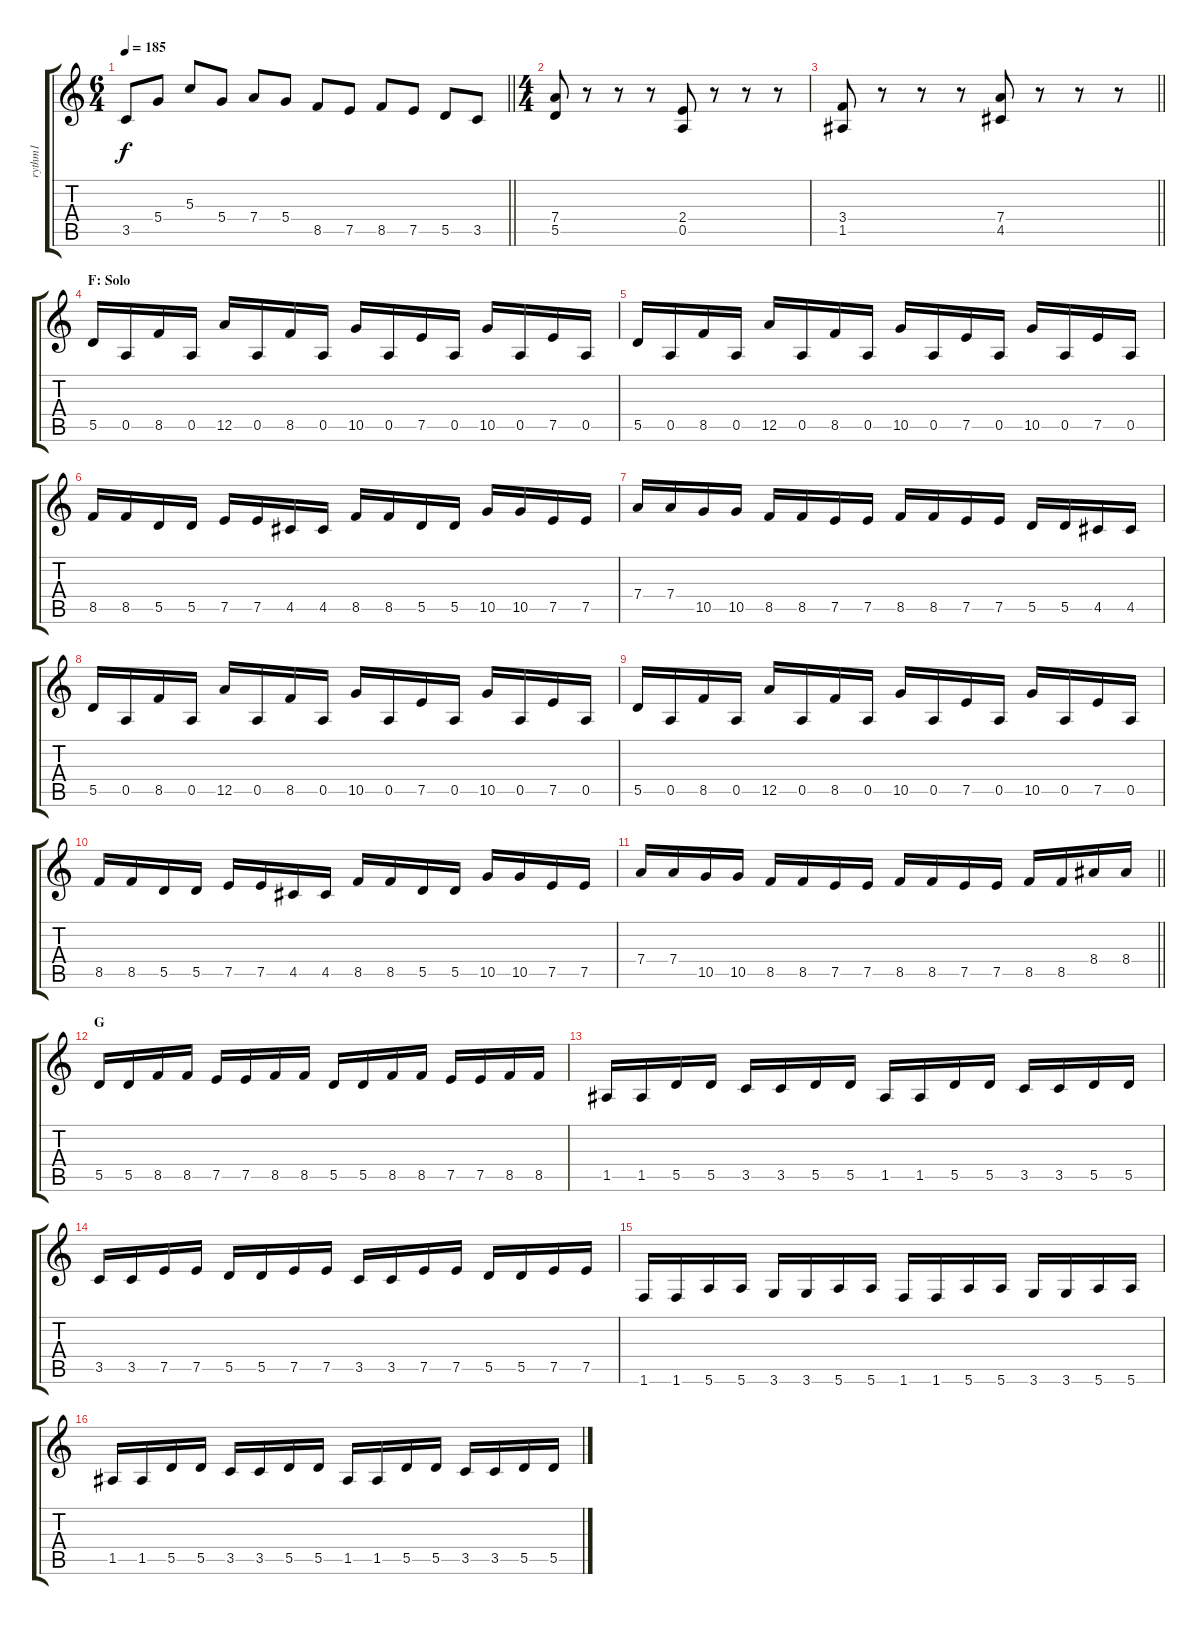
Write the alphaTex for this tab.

\track ("rythm1" "rythm1") {instrument distortionguitar}
\staff {score tabs}
\tuning (E4 B3 G3 D3 A2 E2) {hide}
\ts (6 4)
\tempo 185
\clef g2
\barLineRight lightlight
\ks c
3.5.8{dy f} 5.4.8 5.3.8 5.4.8 7.4.8 5.4.8 8.5.8 7.5.8 8.5.8 7.5.8 5.5.8 3.5.8 |
\ts (4 4)
\section ("" "")
(7.4 5.5).8 r.8 r.8 r.8 (2.4 0.5).8 r.8 r.8 r.8 |
\barLineRight lightlight
(3.4 1.5).8 r.8 r.8 r.8 (7.4 4.5).8 r.8 r.8 r.8 |
\section ("" "F: Solo")
5.5.16 0.5.16 8.5.16 0.5.16 12.5.16 0.5.16 8.5.16 0.5.16 10.5.16 0.5.16 7.5.16 0.5.16 10.5.16 0.5.16 7.5.16 0.5.16 |
5.5.16 0.5.16 8.5.16 0.5.16 12.5.16 0.5.16 8.5.16 0.5.16 10.5.16 0.5.16 7.5.16 0.5.16 10.5.16 0.5.16 7.5.16 0.5.16 |
8.5.16 8.5.16 5.5.16 5.5.16 7.5.16 7.5.16 4.5.16 4.5.16 8.5.16 8.5.16 5.5.16 5.5.16 10.5.16 10.5.16 7.5.16 7.5.16 |
7.4.16 7.4.16 10.5.16 10.5.16 8.5.16 8.5.16 7.5.16 7.5.16 8.5.16 8.5.16 7.5.16 7.5.16 5.5.16 5.5.16 4.5.16 4.5.16 |
5.5.16 0.5.16 8.5.16 0.5.16 12.5.16 0.5.16 8.5.16 0.5.16 10.5.16 0.5.16 7.5.16 0.5.16 10.5.16 0.5.16 7.5.16 0.5.16 |
5.5.16 0.5.16 8.5.16 0.5.16 12.5.16 0.5.16 8.5.16 0.5.16 10.5.16 0.5.16 7.5.16 0.5.16 10.5.16 0.5.16 7.5.16 0.5.16 |
8.5.16 8.5.16 5.5.16 5.5.16 7.5.16 7.5.16 4.5.16 4.5.16 8.5.16 8.5.16 5.5.16 5.5.16 10.5.16 10.5.16 7.5.16 7.5.16 |
\barLineRight lightlight
7.4.16 7.4.16 10.5.16 10.5.16 8.5.16 8.5.16 7.5.16 7.5.16 8.5.16 8.5.16 7.5.16 7.5.16 8.5.16 8.5.16 8.4.16 8.4.16 |
\section ("" "G")
5.5.16 5.5.16 8.5.16 8.5.16 7.5.16 7.5.16 8.5.16 8.5.16 5.5.16 5.5.16 8.5.16 8.5.16 7.5.16 7.5.16 8.5.16 8.5.16 |
1.5.16 1.5.16 5.5.16 5.5.16 3.5.16 3.5.16 5.5.16 5.5.16 1.5.16 1.5.16 5.5.16 5.5.16 3.5.16 3.5.16 5.5.16 5.5.16 |
3.5.16 3.5.16 7.5.16 7.5.16 5.5.16 5.5.16 7.5.16 7.5.16 3.5.16 3.5.16 7.5.16 7.5.16 5.5.16 5.5.16 7.5.16 7.5.16 |
1.6.16 1.6.16 5.6.16 5.6.16 3.6.16 3.6.16 5.6.16 5.6.16 1.6.16 1.6.16 5.6.16 5.6.16 3.6.16 3.6.16 5.6.16 5.6.16 |
1.5.16 1.5.16 5.5.16 5.5.16 3.5.16 3.5.16 5.5.16 5.5.16 1.5.16 1.5.16 5.5.16 5.5.16 3.5.16 3.5.16 5.5.16 5.5.16
